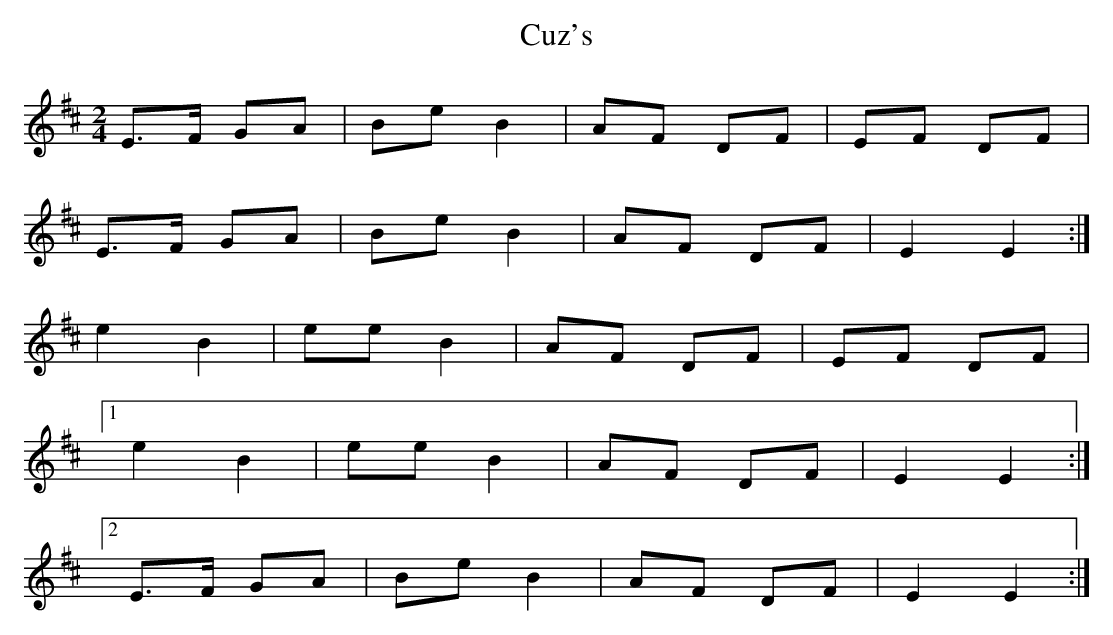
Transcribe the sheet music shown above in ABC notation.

X:1
T:Cuz's
M:2/4
L:1/8
K:E Dorian
E3/F/ GA|Be B2|AF DF|EF DF|!
E3/F/ GA|Be B2|AF DF|E2 E2:|!
e2 B2|ee B2|AF DF|EF DF|!
[1 e2 B2|ee B2|AF DF|E2 E2:|!
[2 E3/F/ GA|Be B2|AF DF|E2 E2:|!
